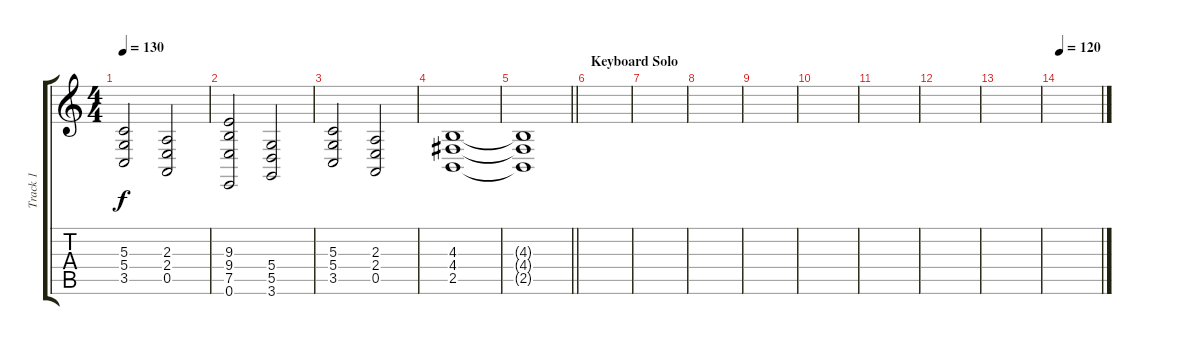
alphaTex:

\track ("Track 1" "Track 1") {instrument helicopter}
\staff {score tabs}
\tuning (E4 B3 G3 D3 A2 E2) {hide}
\ts (4 4)
\tempo 130
\clef g2
\ks c
(5.3 5.4 3.5).2{dy f} (2.3 2.4 0.5).2 |
(9.3 9.4 7.5 0.6).2{instrument distortionguitar} (5.4 5.5 3.6).2 |
(5.3 5.4 3.5).2 (2.3 2.4 0.5).2 |
(4.3 4.4 2.5).1 |
\barLineRight lightlight
(4.3{t} 4.4{t} 2.5{t}).1 |
\section ("" "Keyboard Solo")
|
|
|
|
|
|
|
|
\tempo 120
